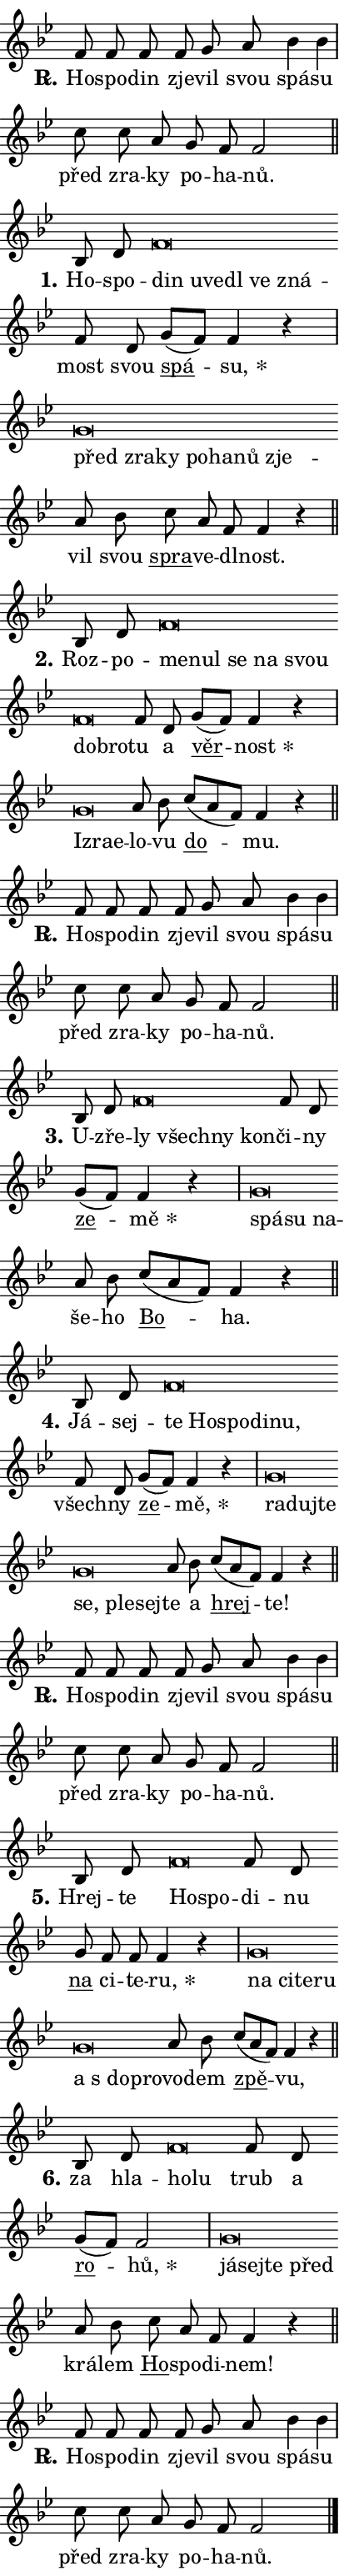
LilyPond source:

\version "2.24.0"
\header { tagline = "" }
\paper {
  indent = 0\cm
  top-margin = 0\cm
  right-margin = 0.13\cm % to fit lyric hyphens
  bottom-margin = 0\cm
  left-margin = 0\cm
  paper-width = 7\cm
  page-breaking = #ly:one-page-breaking
  system-system-spacing.basic-distance = #11
  score-system-spacing.basic-distance = #11
  ragged-last = ##f
}


%% Author: Thomas Morley
%% https://lists.gnu.org/archive/html/lilypond-user/2020-05/msg00002.html
#(define (line-position grob)
"Returns position of @var[grob} in current system:
   @code{'start}, if at first time-step
   @code{'end}, if at last time-step
   @code{'middle} otherwise
"
  (let* ((col (ly:item-get-column grob))
         (ln (ly:grob-object col 'left-neighbor))
         (rn (ly:grob-object col 'right-neighbor))
         (col-to-check-left (if (ly:grob? ln) ln col))
         (col-to-check-right (if (ly:grob? rn) rn col))
         (break-dir-left
           (and
             (ly:grob-property col-to-check-left 'non-musical #f)
             (ly:item-break-dir col-to-check-left)))
         (break-dir-right
           (and
             (ly:grob-property col-to-check-right 'non-musical #f)
             (ly:item-break-dir col-to-check-right))))
        (cond ((eqv? 1 break-dir-left) 'start)
              ((eqv? -1 break-dir-right) 'end)
              (else 'middle))))

#(define (tranparent-at-line-position vctor)
  (lambda (grob)
  "Relying on @code{line-position} select the relevant enry from @var{vctor}.
Used to determine transparency,"
    (case (line-position grob)
      ((end) (not (vector-ref vctor 0)))
      ((middle) (not (vector-ref vctor 1)))
      ((start) (not (vector-ref vctor 2))))))

noteHeadBreakVisibility =
#(define-music-function (break-visibility)(vector?)
"Makes @code{NoteHead}s transparent relying on @var{break-visibility}"
#{
  \override NoteHead.transparent =
    #(tranparent-at-line-position break-visibility)
#})

#(define delete-ledgers-for-transparent-note-heads
  (lambda (grob)
    "Reads whether a @code{NoteHead} is transparent.
If so this @code{NoteHead} is removed from @code{'note-heads} from
@var{grob}, which is supposed to be @code{LedgerLineSpanner}.
As a result ledgers are not printed for this @code{NoteHead}"
    (let* ((nhds-array (ly:grob-object grob 'note-heads))
           (nhds-list
             (if (ly:grob-array? nhds-array)
                 (ly:grob-array->list nhds-array)
                 '()))
           ;; Relies on the transparent-property being done before
           ;; Staff.LedgerLineSpanner.after-line-breaking is executed.
           ;; This is fragile ...
           (to-keep
             (remove
               (lambda (nhd)
                 (ly:grob-property nhd 'transparent #f))
               nhds-list)))
      ;; TODO find a better method to iterate over grob-arrays, similiar
      ;; to filter/remove etc for lists
      ;; For now rebuilt from scratch
      (set! (ly:grob-object grob 'note-heads)  '())
      (for-each
        (lambda (nhd)
          (ly:pointer-group-interface::add-grob grob 'note-heads nhd))
        to-keep))))

squashNotes = {
  \override NoteHead.X-extent = #'(-0.2 . 0.2)
  \override NoteHead.Y-extent = #'(-0.75 . 0)
  \override NoteHead.stencil =
    #(lambda (grob)
       (let ((pos (ly:grob-property grob 'staff-position)))
         (begin
           (if (< pos -7) (display "ERROR: Lower brevis then expected\n") (display ""))
           (if (<= pos -6) ly:text-interface::print ly:note-head::print))))
}
unSquashNotes = {
  \revert NoteHead.X-extent
  \revert NoteHead.Y-extent
  \revert NoteHead.stencil
}

hideNotes = \noteHeadBreakVisibility #begin-of-line-visible
unHideNotes = \noteHeadBreakVisibility #all-visible

% work-around for resetting accidentals
% https://lilypond.org/doc/v2.23/Documentation/notation/displaying-rhythms#unmetered-music
cadenzaMeasure = {
  \cadenzaOff
  \partial 1024 s1024
  \cadenzaOn
}

#(define-markup-command (accent layout props text) (markup?)
  "Underline accented syllable"
  (interpret-markup layout props
    #{\markup \override #'(offset . 4.3) \underline { #text }#}))

responsum = \markup \concat {
  "R" \hspace #-1.05 \path #0.1 #'((moveto 0 0.07) (lineto 0.9 0.8)) \hspace #0.05 "."
}

spaceSize = #0.6828661417322834 % exact space size for TeX Gyre Schola

\layout {
  \context {
    \Staff
    \remove "Time_signature_engraver"
    \override LedgerLineSpanner.after-line-breaking = #delete-ledgers-for-transparent-note-heads
  }
  \context {
    \Lyrics {
      \override LyricSpace.minimum-distance = \spaceSize
      \override LyricText.font-name = #"TeX Gyre Schola"
      \override LyricText.font-size = 1
      \override StanzaNumber.font-name = #"TeX Gyre Schola Bold"
      \override StanzaNumber.font-size = 1
    }
  }
  \context {
    \Score 
    \override NoteHead.text =
      #(lambda (grob) 
        (let ((pos (ly:grob-property grob 'staff-position)))
          #{\markup {
            \combine
              \halign #-0.55 \raise #(if (= pos -6) 0 0.5) \override #'(thickness . 2) \draw-line #'(3.2 . 0)
              \musicglyph "noteheads.sM1"
          }#}))
  }
}

% magnetic-lyrics.ily
%
%   written by
%     Jean Abou Samra <jean@abou-samra.fr>
%     Werner Lemberg <wl@gnu.org>
%
%   adapted by
%     Jiri Hon <jiri.hon@gmail.com>
%
% Version 2022-Apr-15

% https://www.mail-archive.com/lilypond-user@gnu.org/msg149350.html

#(define (Left_hyphen_pointer_engraver context)
   "Collect syllable-hyphen-syllable occurrences in lyrics and store
them in properties.  This engraver only looks to the left.  For
example, if the lyrics input is @code{foo -- bar}, it does the
following.

@itemize @bullet
@item
Set the @code{text} property of the @code{LyricHyphen} grob between
@q{foo} and @q{bar} to @code{foo}.

@item
Set the @code{left-hyphen} property of the @code{LyricText} grob with
text @q{foo} to the @code{LyricHyphen} grob between @q{foo} and
@q{bar}.
@end itemize

Use this auxiliary engraver in combination with the
@code{lyric-@/text::@/apply-@/magnetic-@/offset!} hook."
   (let ((hyphen #f)
         (text #f))
     (make-engraver
      (acknowledgers
       ((lyric-syllable-interface engraver grob source-engraver)
        (set! text grob)))
      (end-acknowledgers
       ((lyric-hyphen-interface engraver grob source-engraver)
        ;(when (not (grob::has-interface grob 'lyric-space-interface))
          (set! hyphen grob)));)
      ((stop-translation-timestep engraver)
       (when (and text hyphen)
         (ly:grob-set-object! text 'left-hyphen hyphen))
       (set! text #f)
       (set! hyphen #f)))))

#(define (lyric-text::apply-magnetic-offset! grob)
   "If the space between two syllables is less than the value in
property @code{LyricText@/.details@/.squash-threshold}, move the right
syllable to the left so that it gets concatenated with the left
syllable.

Use this function as a hook for
@code{LyricText@/.after-@/line-@/breaking} if the
@code{Left_@/hyphen_@/pointer_@/engraver} is active."
   (let ((hyphen (ly:grob-object grob 'left-hyphen #f)))
     (when hyphen
       (let ((left-text (ly:spanner-bound hyphen LEFT)))
         (when (grob::has-interface left-text 'lyric-syllable-interface)
           (let* ((common (ly:grob-common-refpoint grob left-text X))
                  (this-x-ext (ly:grob-extent grob common X))
                  (left-x-ext
                   (begin
                     ;; Trigger magnetism for left-text.
                     (ly:grob-property left-text 'after-line-breaking)
                     (ly:grob-extent left-text common X)))
                  ;; `delta` is the gap width between two syllables.
                  (delta (- (interval-start this-x-ext)
                            (interval-end left-x-ext)))
                  (details (ly:grob-property grob 'details))
                  (threshold (assoc-get 'squash-threshold details 0.2)))
             (when (< delta threshold)
               (let* (;; We have to manipulate the input text so that
                      ;; ligatures crossing syllable boundaries are not
                      ;; disabled.  For languages based on the Latin
                      ;; script this is essentially a beautification.
                      ;; However, for non-Western scripts it can be a
                      ;; necessity.
                      (lt (ly:grob-property left-text 'text))
                      (rt (ly:grob-property grob 'text))
                      (is-space (grob::has-interface hyphen 'lyric-space-interface))
                      (space (if is-space " " ""))
                      (extra-delta (if is-space spaceSize 0))
                      ;; Append new syllable.
                      (ltrt-space (if (and (string? lt) (string? rt))
                                (string-append lt space rt)
                                (make-concat-markup (list lt space rt))))
                      ;; Right-align `ltrt` to the right side.
                      (ltrt-space-markup (grob-interpret-markup
                               grob
                               (make-translate-markup
                                (cons (interval-length this-x-ext) 0)
                                (make-right-align-markup ltrt-space)))))
                 (begin
                   ;; Don't print `left-text`.
                   (ly:grob-set-property! left-text 'stencil #f)
                   ;; Set text and stencil (which holds all collected
                   ;; syllables so far) and shift it to the left.
                   (ly:grob-set-property! grob 'text ltrt-space)
                   (ly:grob-set-property! grob 'stencil ltrt-space-markup)
                   (ly:grob-translate-axis! grob (- (- delta extra-delta)) X))))))))))


#(define (lyric-hyphen::displace-bounds-first grob)
   ;; Make very sure this callback isn't triggered too early.
   (let ((left (ly:spanner-bound grob LEFT))
         (right (ly:spanner-bound grob RIGHT)))
     (ly:grob-property left 'after-line-breaking)
     (ly:grob-property right 'after-line-breaking)
     (ly:lyric-hyphen::print grob)))

squashThreshold = #0.4

\layout {
  \context {
    \Lyrics
    \consists #Left_hyphen_pointer_engraver
    \override LyricText.after-line-breaking =
      #lyric-text::apply-magnetic-offset!
    \override LyricHyphen.stencil = #lyric-hyphen::displace-bounds-first
    \override LyricText.details.squash-threshold = \squashThreshold
    \override LyricHyphen.minimum-distance = 0
    \override LyricHyphen.minimum-length = \squashThreshold
  }
}

squashText = \override LyricText.details.squash-threshold = 9999
unSquashText = \override LyricText.details.squash-threshold = \squashThreshold

leftText = \override LyricText.self-alignment-X = #LEFT
unLeftText = \revert LyricText.self-alignment-X

starOffset = #(lambda (grob) 
                (let ((x_offset (ly:self-alignment-interface::aligned-on-x-parent grob)))
                  (if (= x_offset 0) 0 (+ x_offset 1.2))))

star = #(define-music-function (syllable)(string?)
"Append star separator at the end of a syllable"
#{
  \once \override LyricText.X-offset = #starOffset
  \lyricmode { \markup {
    #syllable
    \override #'((font-name . "TeX Gyre Schola Bold")) \hspace #0.2 \lower #0.65 \larger "*"
  } }
#})

starAccent = #(define-music-function (syllable)(string?)
"Append star separator at the end of a syllable and make accent"
#{
  \once \override LyricText.X-offset = #starOffset
  \lyricmode { \markup {
    \accent #syllable
    \override #'((font-name . "TeX Gyre Schola Bold")) \hspace #0.2 \lower #0.65 \larger "*"
  } }
#})

breath = #(define-music-function (syllable)(string?)
"Append breathing indicator at the end of a syllable"
#{
  \lyricmode { \markup { #syllable "+" } }
#})

optionalBreath = #(define-music-function (syllable)(string?)
"Append optional breathing indicator at the end of a syllable"
#{
  \lyricmode { \markup { #syllable "(+)" } }
#})


\score {
    <<
        \new Voice = "melody" { \cadenzaOn \key bes \major \relative { f'8 f f f g a \bar "" bes4 bes \cadenzaMeasure \bar "|" c8 c a \bar "" g f f2 \cadenzaMeasure \bar "||" \break } }
        \new Lyrics \lyricsto "melody" { \lyricmode { \set stanza = \responsum
Ho -- spo -- din zje -- vil svou spá -- su před zra -- ky po -- ha -- nů. } }
    >>
    \layout {}
}

\score {
    <<
        \new Voice = "melody" { \cadenzaOn \key bes \major \relative { bes8 d \bar "" \squashNotes f\breve*1/16 \hideNotes \breve*1/16 \bar "" \breve*1/16 \bar "" \breve*1/16 \bar "" \breve*1/16 \breve*1/16 \bar "" \unHideNotes \unSquashNotes f8 d \bar "" g[( f)] f4 r \cadenzaMeasure \bar "|" \squashNotes g\breve*1/16 \hideNotes \breve*1/16 \bar "" \breve*1/16 \bar "" \breve*1/16 \bar "" \breve*1/16 \bar "" \breve*1/16 \breve*1/16 \bar "" \unHideNotes \unSquashNotes a8 bes \bar "" c a f f4 r \cadenzaMeasure \bar "||" \break } }
        \new Lyrics \lyricsto "melody" { \lyricmode { \set stanza = "1."
Ho -- spo -- \leftText din \squashText u -- ve -- dl ve zná -- \unLeftText \unSquashText most svou \markup \accent spá -- \star su, \leftText před \squashText zra -- ky po -- ha -- nů zje -- \unLeftText \unSquashText vil svou \markup \accent spra -- ve -- dl -- nost. } }
    >>
    \layout {}
}

\score {
    <<
        \new Voice = "melody" { \cadenzaOn \key bes \major \relative { bes8 d \bar "" \squashNotes f\breve*1/16 \hideNotes \breve*1/16 \bar "" \breve*1/16 \bar "" \breve*1/16 \bar "" \breve*1/16 \bar "" \breve*1/16 \breve*1/16 \bar "" \unHideNotes \unSquashNotes f8 d \bar "" g[( f)] f4 r \cadenzaMeasure \bar "|" \squashNotes g\breve*1/16 \hideNotes \breve*1/16 \breve*1/16 \bar "" \unHideNotes \unSquashNotes a8 bes \bar "" c[( a f)] f4 r \cadenzaMeasure \bar "||" \break } }
        \new Lyrics \lyricsto "melody" { \lyricmode { \set stanza = "2."
Roz -- po -- \leftText me -- \squashText nul se na svou dob -- ro -- \unLeftText \unSquashText tu a \markup \accent věr -- \star nost \leftText Iz -- \squashText ra -- e -- \unLeftText \unSquashText lo -- vu \markup \accent do -- mu. } }
    >>
    \layout {}
}

\score {
    <<
        \new Voice = "melody" { \cadenzaOn \key bes \major \relative { f'8 f f f g a \bar "" bes4 bes \cadenzaMeasure \bar "|" c8 c a \bar "" g f f2 \cadenzaMeasure \bar "||" \break } }
        \new Lyrics \lyricsto "melody" { \lyricmode { \set stanza = \responsum
Ho -- spo -- din zje -- vil svou spá -- su před zra -- ky po -- ha -- nů. } }
    >>
    \layout {}
}

\score {
    <<
        \new Voice = "melody" { \cadenzaOn \key bes \major \relative { bes8 d \bar "" \squashNotes f\breve*1/16 \hideNotes \breve*1/16 \bar "" \breve*1/16 \breve*1/16 \bar "" \unHideNotes \unSquashNotes f8 d \bar "" g[( f)] f4 r \cadenzaMeasure \bar "|" \squashNotes g\breve*1/16 \hideNotes \breve*1/16 \breve*1/16 \bar "" \unHideNotes \unSquashNotes a8 bes \bar "" c[( a f)] f4 r \cadenzaMeasure \bar "||" \break } }
        \new Lyrics \lyricsto "melody" { \lyricmode { \set stanza = "3."
U -- zře -- \leftText ly \squashText všech -- ny kon -- \unLeftText \unSquashText či -- ny \markup \accent ze -- \star mě \leftText spá -- \squashText su na -- \unLeftText \unSquashText še -- ho \markup \accent Bo -- ha. } }
    >>
    \layout {}
}

\score {
    <<
        \new Voice = "melody" { \cadenzaOn \key bes \major \relative { bes8 d \bar "" \squashNotes f\breve*1/16 \hideNotes \breve*1/16 \bar "" \breve*1/16 \bar "" \breve*1/16 \breve*1/16 \bar "" \unHideNotes \unSquashNotes f8 d \bar "" g[( f)] f4 r \cadenzaMeasure \bar "|" \squashNotes g\breve*1/16 \hideNotes \breve*1/16 \bar "" \breve*1/16 \bar "" \breve*1/16 \bar "" \breve*1/16 \breve*1/16 \bar "" \unHideNotes \unSquashNotes a8 bes \bar "" c[( a f)] f4 r \cadenzaMeasure \bar "||" \break } }
        \new Lyrics \lyricsto "melody" { \lyricmode { \set stanza = "4."
Já -- sej -- \leftText te \squashText Ho -- spo -- di -- nu, \unLeftText \unSquashText všech -- ny \markup \accent ze -- \star mě, \leftText ra -- \squashText duj -- te se, ple -- sej -- \unLeftText \unSquashText te a \markup \accent hrej -- te! } }
    >>
    \layout {}
}

\score {
    <<
        \new Voice = "melody" { \cadenzaOn \key bes \major \relative { f'8 f f f g a \bar "" bes4 bes \cadenzaMeasure \bar "|" c8 c a \bar "" g f f2 \cadenzaMeasure \bar "||" \break } }
        \new Lyrics \lyricsto "melody" { \lyricmode { \set stanza = \responsum
Ho -- spo -- din zje -- vil svou spá -- su před zra -- ky po -- ha -- nů. } }
    >>
    \layout {}
}

\score {
    <<
        \new Voice = "melody" { \cadenzaOn \key bes \major \relative { bes8 d \bar "" \squashNotes f\breve*1/16 \hideNotes \breve*1/16 \bar "" \unHideNotes \unSquashNotes f8 d \bar "" g f f f4 r \cadenzaMeasure \bar "|" \squashNotes g\breve*1/16 \hideNotes \breve*1/16 \bar "" \breve*1/16 \bar "" \breve*1/16 \bar "" \breve*1/16 \bar "" \breve*1/16 \breve*1/16 \bar "" \unHideNotes \unSquashNotes a8 bes \bar "" c[( a f)] f4 r \cadenzaMeasure \bar "||" \break } }
        \new Lyrics \lyricsto "melody" { \lyricmode { \set stanza = "5."
Hrej -- te \leftText Ho -- \squashText spo -- \unLeftText \unSquashText di -- nu \markup \accent na ci -- te -- \star ru, \leftText na \squashText ci -- te -- ru a "s do" -- pro -- \unLeftText \unSquashText vo -- dem \markup \accent zpě -- vu, } }
    >>
    \layout {}
}

\score {
    <<
        \new Voice = "melody" { \cadenzaOn \key bes \major \relative { bes8 d \bar "" \squashNotes f\breve*1/16 \hideNotes \breve*1/16 \bar "" \unHideNotes \unSquashNotes f8 d \bar "" g[( f)] f2 \cadenzaMeasure \bar "|" \squashNotes g\breve*1/16 \hideNotes \breve*1/16 \bar "" \breve*1/16 \breve*1/16 \bar "" \unHideNotes \unSquashNotes a8 bes \bar "" c a f f4 r \cadenzaMeasure \bar "||" \break } }
        \new Lyrics \lyricsto "melody" { \lyricmode { \set stanza = "6."
za hla -- \leftText ho -- \squashText lu \unLeftText \unSquashText trub a \markup \accent ro -- \star hů, \leftText já -- \squashText sej -- te před \unLeftText \unSquashText krá -- lem \markup \accent Ho -- spo -- di -- nem! } }
    >>
    \layout {}
}

\score {
    <<
        \new Voice = "melody" { \cadenzaOn \key bes \major \relative { f'8 f f f g a \bar "" bes4 bes \cadenzaMeasure \bar "|" c8 c a \bar "" g f f2 \cadenzaMeasure \bar "||" \break } \bar "|." }
        \new Lyrics \lyricsto "melody" { \lyricmode { \set stanza = \responsum
Ho -- spo -- din zje -- vil svou spá -- su před zra -- ky po -- ha -- nů. } }
    >>
    \layout {}
}
